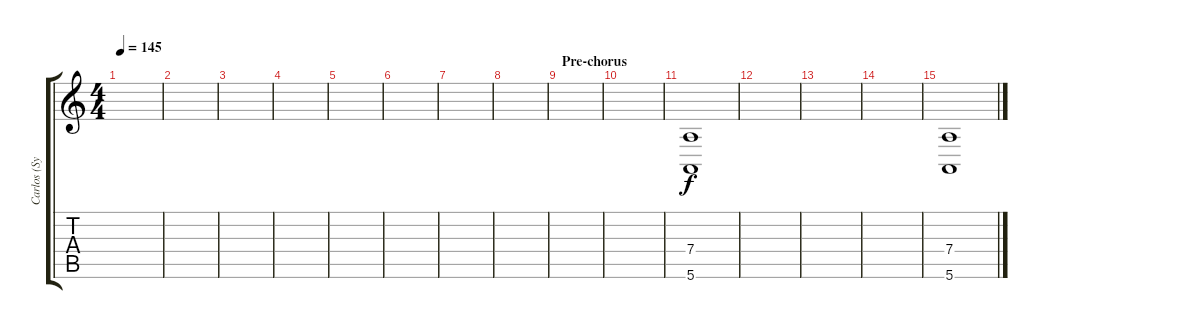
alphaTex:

\track ("Carlos (Synth 1)" "Carlos (Sy") {instrument drawbarorgan}
\staff {score tabs}
\tuning (E4 B3 G3 D3 A2 E2) {hide}
\ts (4 4)
\tempo 145
\clef g2
\ks c
|
|
|
|
|
|
|
|
\section ("" "Pre-chorus")
|
|
(7.4 5.6).1{volume 16 balance 8 instrument acousticgrandpiano} |
|
|
|
(7.4 5.6).1
